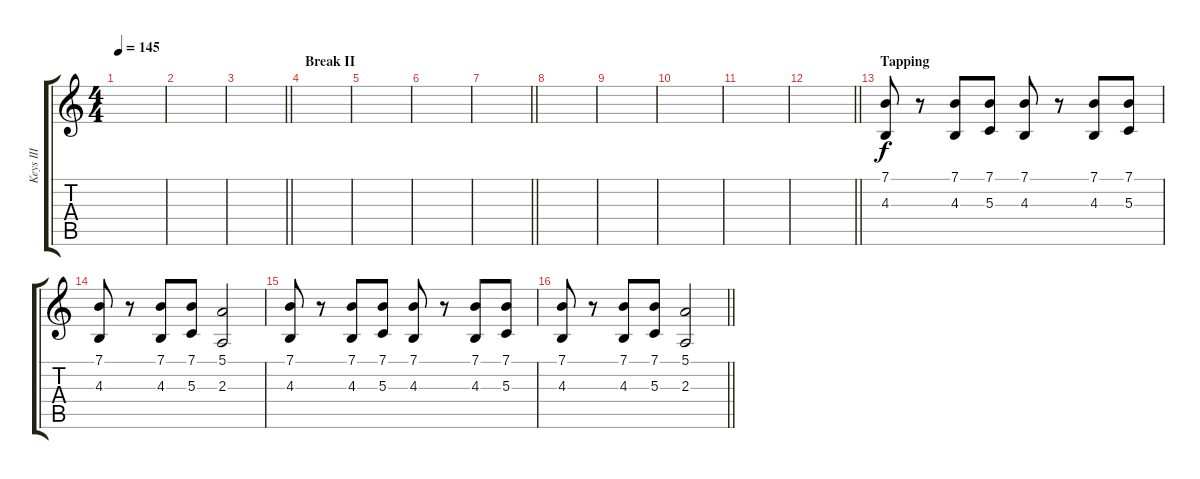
\track ("Keys III" "Keys III") {instrument pad4choir}
\staff {score tabs}
\tuning (E4 B3 G3 D3 A2 E2) {hide}
\ts (4 4)
\tempo 145
\clef g2
\ks c
|
|
\barLineRight lightlight
|
\section ("" "Break II")
|
|
|
\barLineRight lightlight
|
\section ("" "")
|
|
|
|
\barLineRight lightlight
|
\section ("" "Tapping")
(7.1 4.3).8{volume 7} r.8 (7.1 4.3).8 (7.1 5.3).8 (7.1 4.3).8 r.8 (7.1 4.3).8 (7.1 5.3).8 |
(7.1 4.3).8 r.8 (7.1 4.3).8 (7.1 5.3).8 (5.1 2.3).2 |
(7.1 4.3).8 r.8 (7.1 4.3).8 (7.1 5.3).8 (7.1 4.3).8 r.8 (7.1 4.3).8 (7.1 5.3).8 |
\barLineRight lightlight
(7.1 4.3).8 r.8 (7.1 4.3).8 (7.1 5.3).8 (5.1 2.3).2
